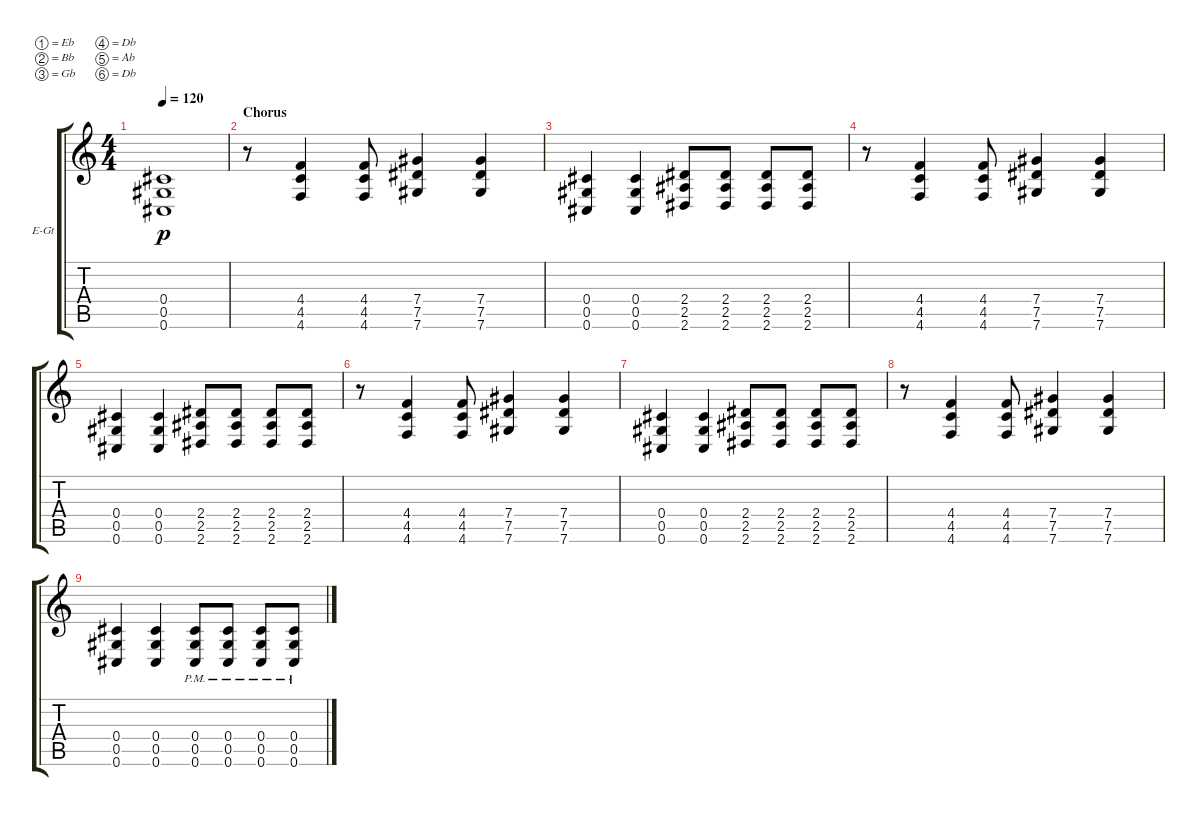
\defaultSystemsLayout 4
\bracketExtendMode groupsimilarinstruments
\firstSystemTrackNameOrientation horizontal
\otherSystemsTrackNameOrientation horizontal
\track ("Electric Guitar (Drive)" "E-Gt") {instrument overdrivenguitar}
\staff {score tabs}
\tuning (Eb4 Bb3 Gb3 Db3 Ab2 Db2)
\ts (4 4)
\tempo 120
\clef g2
\ks c
(0.4{t} 0.5{t} 0.6{t}).1{dy p} |
\section ("" "Chorus")
r.8 (4.6 4.5 4.4).4 (4.6 4.5 4.4).8 (7.4 7.5 7.6).4 (7.4 7.5 7.6).4 |
(0.6 0.5 0.4).4 (0.5 0.6 0.4).4 (2.6 2.5 2.4).8 (2.5 2.4 2.6).8 (2.5 2.4 2.6).8 (2.5 2.4 2.6).8 |
r.8 (4.6 4.5 4.4).4 (4.6 4.5 4.4).8 (7.4 7.5 7.6).4 (7.4 7.5 7.6).4 |
(0.6 0.5 0.4).4 (0.5 0.6 0.4).4 (2.6 2.5 2.4).8 (2.5 2.4 2.6).8 (2.5 2.4 2.6).8 (2.5 2.4 2.6).8 |
r.8 (4.6 4.5 4.4).4 (4.6 4.5 4.4).8 (7.4 7.5 7.6).4 (7.4 7.5 7.6).4 |
(0.6 0.5 0.4).4 (0.5 0.6 0.4).4 (2.6 2.5 2.4).8 (2.5 2.4 2.6).8 (2.5 2.4 2.6).8 (2.5 2.4 2.6).8 |
r.8 (4.6 4.5 4.4).4 (4.6 4.5 4.4).8 (7.4 7.5 7.6).4 (7.4 7.5 7.6).4 |
(0.6 0.5 0.4).4 (0.5 0.6 0.4).4 (0.6{pm} 0.5{pm} 0.4{pm}).8 (0.5{pm} 0.6{pm} 0.4{pm}).8 (0.6{pm} 0.5{pm} 0.4{pm}).8 (0.5{pm} 0.4{pm} 0.6{pm}).8
